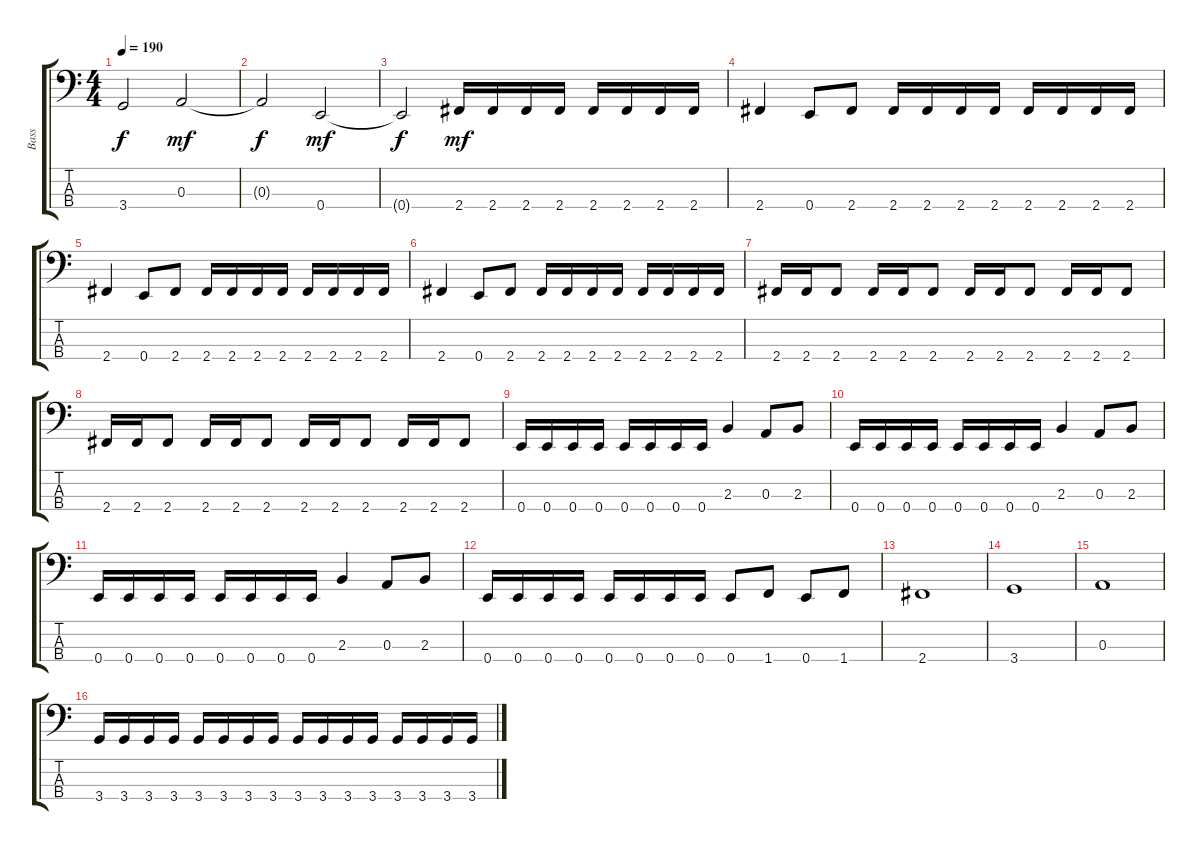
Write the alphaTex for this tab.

\track ("Bass" "Bass") {instrument electricbasspick}
\staff {score tabs}
\tuning (G2 D2 A1 E1) {hide}
\ts (4 4)
\tempo 190
\clef f4
\ks c
3.4{t}.2{dy f} 0.3.2{dy mf} |
0.3{t}.2{dy f} 0.4.2{dy mf} |
0.4{t}.2{dy f} 2.4.16{dy mf} 2.4.16 2.4.16 2.4.16 2.4.16 2.4.16 2.4.16 2.4.16 |
2.4.4 0.4.8 2.4.8 2.4.16 2.4.16 2.4.16 2.4.16 2.4.16 2.4.16 2.4.16 2.4.16 |
2.4.4 0.4.8 2.4.8 2.4.16 2.4.16 2.4.16 2.4.16 2.4.16 2.4.16 2.4.16 2.4.16 |
2.4.4 0.4.8 2.4.8 2.4.16 2.4.16 2.4.16 2.4.16 2.4.16 2.4.16 2.4.16 2.4.16 |
2.4.16 2.4.16 2.4.8 2.4.16 2.4.16 2.4.8 2.4.16 2.4.16 2.4.8 2.4.16 2.4.16 2.4.8 |
2.4.16 2.4.16 2.4.8 2.4.16 2.4.16 2.4.8 2.4.16 2.4.16 2.4.8 2.4.16 2.4.16 2.4.8 |
0.4.16 0.4.16 0.4.16 0.4.16 0.4.16 0.4.16 0.4.16 0.4.16 2.3.4 0.3.8 2.3.8 |
0.4.16 0.4.16 0.4.16 0.4.16 0.4.16 0.4.16 0.4.16 0.4.16 2.3.4 0.3.8 2.3.8 |
0.4.16 0.4.16 0.4.16 0.4.16 0.4.16 0.4.16 0.4.16 0.4.16 2.3.4 0.3.8 2.3.8 |
0.4.16 0.4.16 0.4.16 0.4.16 0.4.16 0.4.16 0.4.16 0.4.16 0.4.8 1.4.8 0.4.8 1.4.8 |
2.4.1 |
3.4.1 |
0.3.1 |
3.4.16 3.4.16 3.4.16 3.4.16 3.4.16 3.4.16 3.4.16 3.4.16 3.4.16 3.4.16 3.4.16 3.4.16 3.4.16 3.4.16 3.4.16 3.4.16
